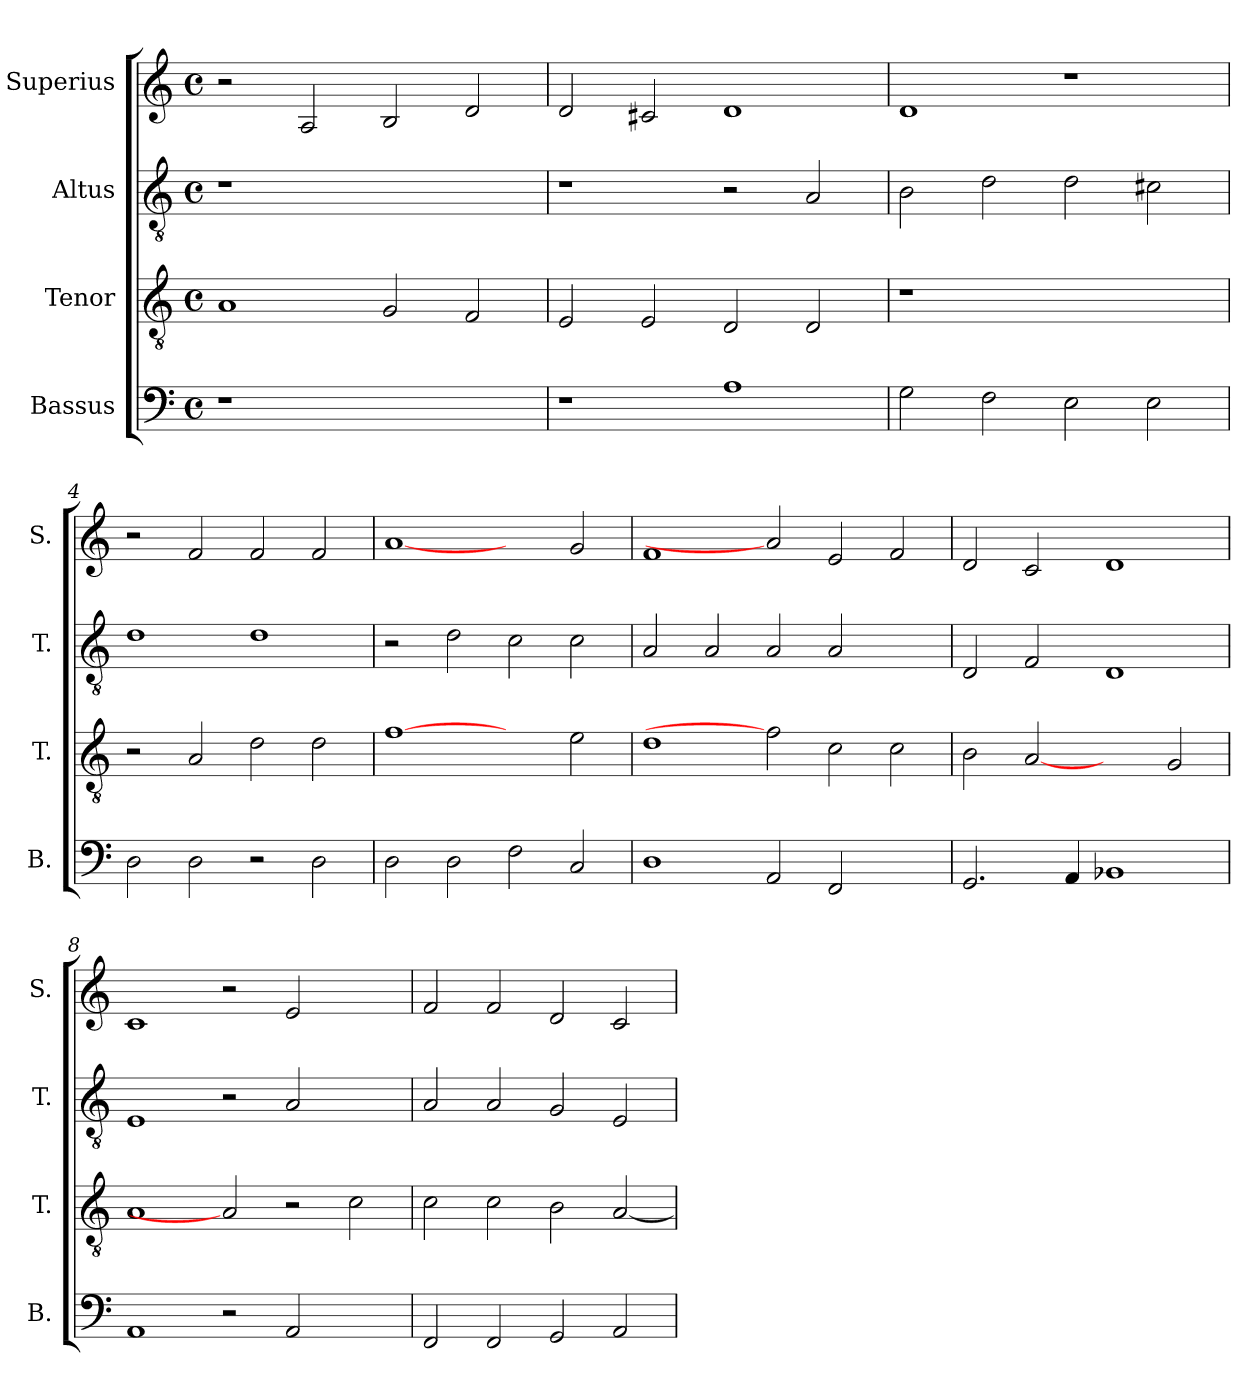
**kern	**kern	**kern	**kern
*part4	*part3	*part2	*part1
*staff4	*staff3	*staff2	*staff1
*I"Bassus	*I"Tenor	*I"Altus	*I"Superius
*I'B.	*I'T.	*I'T.	*I'S.
!!LO:PB:g=z
*clefF4	*clefGv2	*clefGv2	*clefG2
*	*ITrd7c12	*ITrd7c12	*
*k[]	*k[]	*k[]	*k[]
*C:	*C:	*C:	*C:
*M4/4	*M4/4	*M4/4	*M4/4
*met(c)	*met(c)	*met(c)	*met(c)
=1	=1	=1	=1
!LO:N:vis=1	!	!LO:N:vis=1	!
1r	1AAi	1r	2r
.	.	.	2Ai/
1ryy	2GGi/	1ryy	2Bi/
.	2FFi/	.	2di/
=2	=2	=2	=2
1r	2EEi/	1r	2di/
.	2EEi/	.	2c#Xi/
1Ai	2DDi/	2r	1di
.	2DDi/	2AAi/	.
=3	=3	=3	=3
!	!LO:N:vis=1	!	!
2Gi\	1r	2BBi\	1di
2Fi\	.	2Di\	.
2Ei\	1ryy	2Di\	1r
2Ei\	.	2C#Xi\	.
=4	=4	=4	=4
2Di\	2r	1Di	2r
2Di\	2AAi/	.	2fi/
2r	2Di\	1Di	2fi/
2Di\	2Di\	.	2fi/
!!LO:LB:g=z
=5	=5	=5	=5
2Di\	[1Fi	2r	[1ai
2Di\	.	2Di\	.
2Fi\	2ryy	2Ci\	2ryy
2Ci/	2Ei\	2Ci\	2gi/
=6	=6	=6	=6
1Di	1Di	2AAi/	1fi
.	.	2AAi/	.
2AAi/	2Fi]	2AAi/	2ai]
2FFi/	2Ci\	2AAi/	2ei/
2ryy	2Ci\	2ryy	2fi/
=7	=7	=7	=7
2.GGi/	2BBi\	2DDi/	2di/
.	[2AAi	2FFi/	2ci/
4AAi/	.	.	.
1BB-Xi	2ryy	1DDi	1di
.	2GGi/	.	.
=8	=8	=8	=8
1AAi	1AAi	1EEi	1ci
2r	2AAi]	2r	2r
2AAi/	2r	2AAi/	2ei/
2ryy	2Ci\	2ryy	2ryy
=9	=9	=9	=9
2FFi/	2Ci\	2AAi/	2fi/
2FFi/	2Ci\	2AAi/	2fi/
2GGi/	2BBi\	2GGi/	2di/
2AAi/	[<2AAi/	2EEi/	2ci/
=	=	=	=
*-	*-	*-	*-
